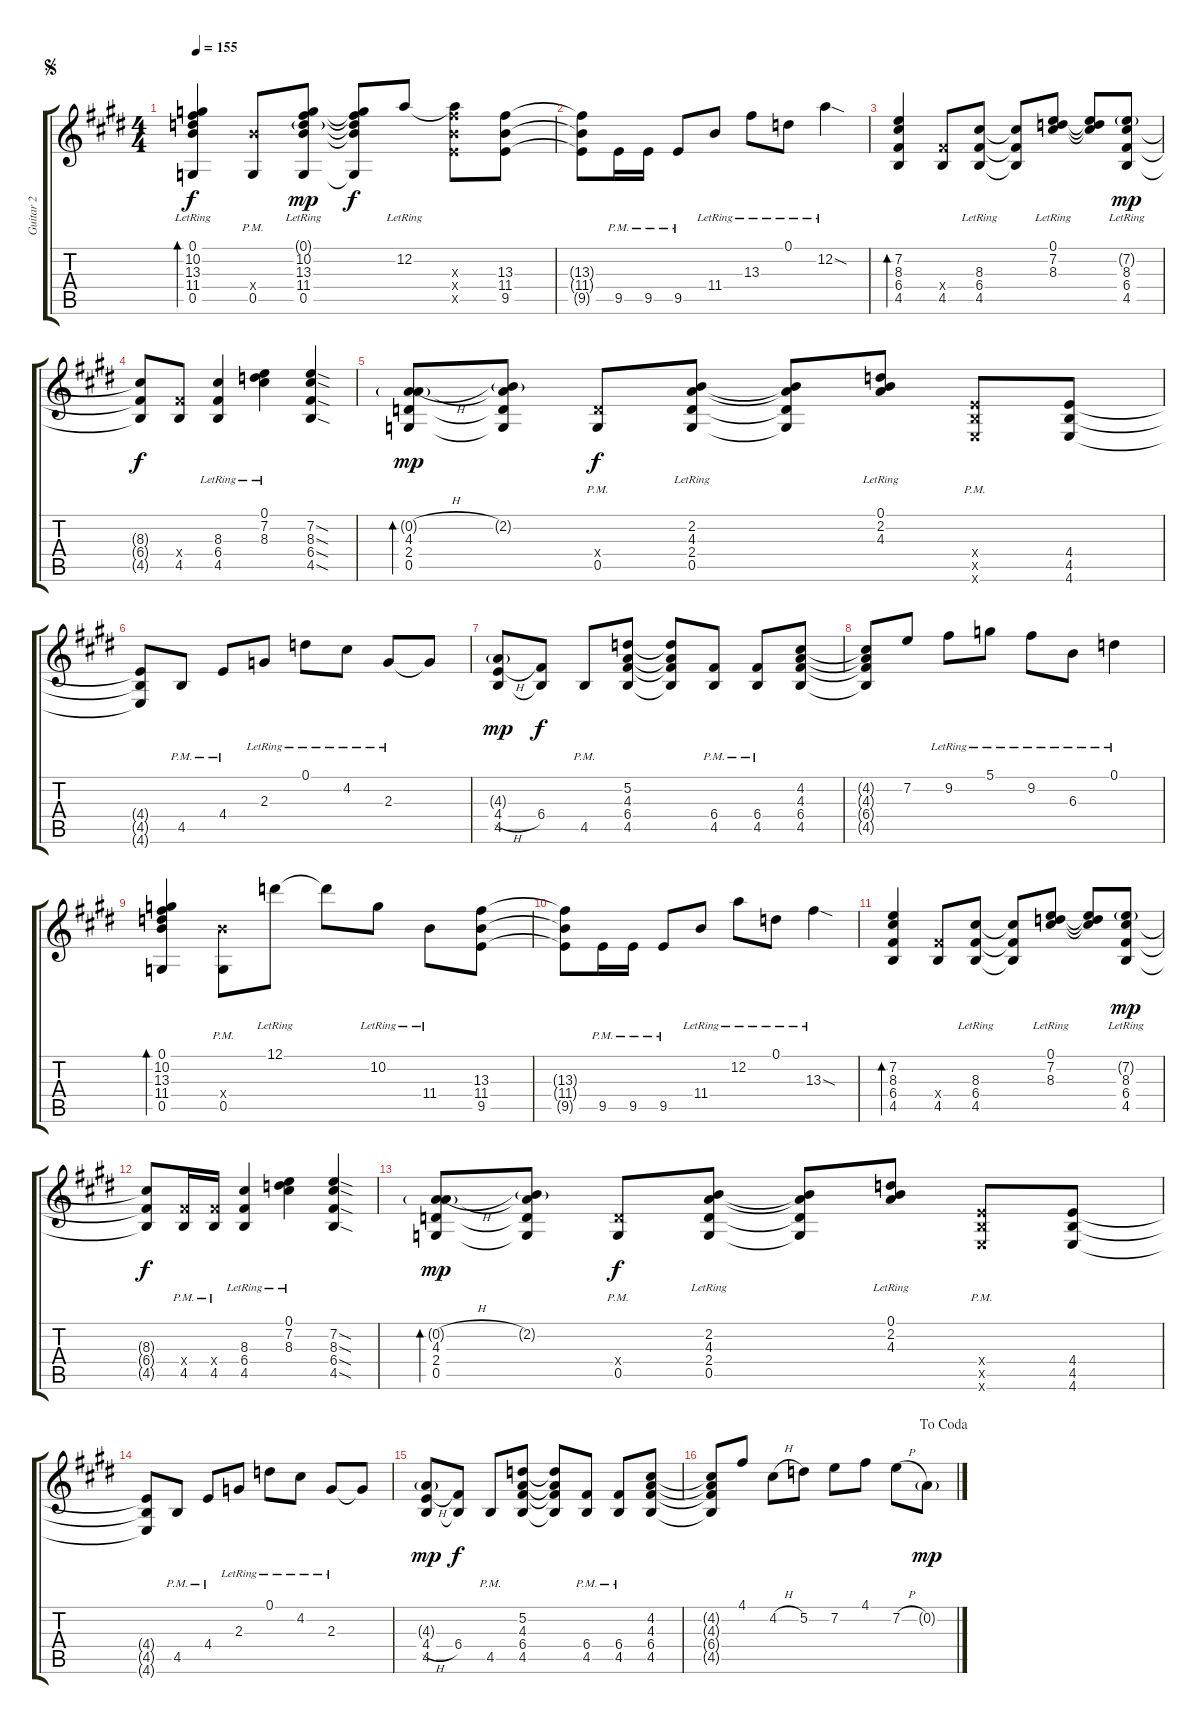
\track ("Guitar 2" "Guitar 2") {instrument distortionguitar}
\staff {score tabs}
\tuning (D4 A3 F3 C3 G2 C2) {hide}
\ts (4 4)
\jump segno
\tempo 155
\clef g2
\ks e
(0.1{lr} 10.2{lr} 13.3{lr} 11.4{lr} 0.5{lr}).4{bd 30 dy f} (11.4{pm x} 0.5{pm}).8 (0.1{g lr} 10.2{lr} 13.3{lr} 11.4{lr} 0.5{lr}).8{dy mp} (0.1{t} 10.2{t} 13.3{t} 11.4{t} 0.5{t}).8{dy f} 12.2{lr}.8 (12.2{t} 13.3{x} 11.4{x} 9.5{x}).8 (13.3 11.4 9.5).8 |
(13.3{t} 11.4{t} 9.5{t}).8 9.5{pm}.16 9.5{pm}.16 9.5{pm}.8 11.4{lr}.8 13.3{lr}.8 0.1{lr}.8 12.2{sod lr}.4 |
(7.2 8.3 6.4 4.5).4{bd 30} (6.4{x} 4.5).8 (8.3{lr} 6.4{lr} 4.5{lr}).8 (8.3{t} 6.4{t} 4.5{t}).8 (0.1{lr} 7.2{lr} 8.3{lr}).8 (0.1{t} 7.2{t} 8.3{t}).8 (7.2{g lr} 8.3{lr} 6.4{lr} 4.5{lr}).8{dy mp} |
(8.3{t} 6.4{t} 4.5{t}).8{dy f} (6.4{x} 4.5).8 (8.3{lr} 6.4{lr} 4.5{lr}).4 (0.1{lr} 7.2{lr} 8.3{lr}).4 (7.2{sod} 8.3{sod} 6.4{sod} 4.5{sod}).4 |
(0.2{h g} 4.3 2.4 0.5).8{bd 30 dy mp} (2.2{g} 4.3{t} 2.4{t} 0.5{t}).8 (2.4{pm x} 0.5{pm}).8{dy f} (2.2{lr} 4.3{lr} 2.4{lr} 0.5{lr}).8 (2.2{t} 4.3{t} 2.4{t} 0.5{t}).8 (0.1{lr} 2.2{lr} 4.3{lr}).8 (4.4{pm x} 4.5{pm x} 4.6{pm x}).8 (4.4 4.5 4.6).8 |
(4.4{t} 4.5{t} 4.6{t}).8 4.5{pm}.8 4.4{pm}.8 2.3{lr}.8 0.1{lr}.8 4.2{lr}.8 2.3{lr}.8 2.3{t}.8 |
(4.3{g} 4.4{h} 4.5).8{dy mp} (6.4 4.5{t}).8{dy f} 4.5{pm}.8 (5.2 4.3 6.4 4.5).8 (5.2{t} 4.3{t} 6.4{t} 4.5{t}).8 (6.4{pm} 4.5{pm}).8 (6.4{pm} 4.5{pm}).8 (4.2 4.3 6.4 4.5).8 |
(4.2{t} 4.3{t} 6.4{t} 4.5{t}).8 7.2.8 9.2{lr}.8 5.1{lr}.8 9.2{lr}.8 6.3{lr}.8 0.1{lr}.4 |
(0.1 10.2 13.3 11.4 0.5).4{bd 30} (11.4{pm x} 0.5{pm}).8 12.1{lr}.8 12.1{t}.8 10.2{lr}.8 11.4{lr}.8 (13.3 11.4 9.5).8 |
(13.3{t} 11.4{t} 9.5{t}).8 9.5{pm}.16 9.5{pm}.16 9.5{pm}.8 11.4{lr}.8 12.2{lr}.8 0.1{lr}.8 13.3{sod lr}.4 |
(7.2 8.3 6.4 4.5).4{bd 30} (6.4{x} 4.5).8 (8.3{lr} 6.4{lr} 4.5{lr}).8 (8.3{t} 6.4{t} 4.5{t}).8 (0.1{lr} 7.2{lr} 8.3{lr}).8 (0.1{t} 7.2{t} 8.3{t}).8 (7.2{g lr} 8.3{lr} 6.4{lr} 4.5{lr}).8{dy mp} |
(8.3{t} 6.4{t} 4.5{t}).8{dy f} (6.4{pm x} 4.5{pm}).16 (6.4{pm x} 4.5{pm}).16 (8.3{lr} 6.4{lr} 4.5{lr}).4 (0.1{lr} 7.2{lr} 8.3{lr}).4 (7.2{sod} 8.3{sod} 6.4{sod} 4.5{sod}).4 |
(0.2{h g} 4.3 2.4 0.5).8{bd 30 dy mp} (2.2{g} 4.3{t} 2.4{t} 0.5{t}).8 (2.4{pm x} 0.5{pm}).8{dy f} (2.2{lr} 4.3{lr} 2.4{lr} 0.5{lr}).8 (2.2{t} 4.3{t} 2.4{t} 0.5{t}).8 (0.1{lr} 2.2{lr} 4.3{lr}).8 (4.4{pm x} 4.5{pm x} 4.6{pm x}).8 (4.4 4.5 4.6).8 |
(4.4{t} 4.5{t} 4.6{t}).8 4.5{pm}.8 4.4{pm}.8 2.3{lr}.8 0.1{lr}.8 4.2{lr}.8 2.3{lr}.8 2.3{t}.8 |
(4.3{g} 4.4{h} 4.5).8{dy mp} (6.4 4.5{t}).8{dy f} 4.5{pm}.8 (5.2 4.3 6.4 4.5).8 (5.2{t} 4.3{t} 6.4{t} 4.5{t}).8 (6.4{pm} 4.5{pm}).8 (6.4{pm} 4.5{pm}).8 (4.2 4.3 6.4 4.5).8 |
\jump dacoda
(4.2{t} 4.3{t} 6.4{t} 4.5{t}).8 4.1.8 4.2{h}.8 5.2.8 7.2.8 4.1.8 7.2{h}.8 0.2{g}.8{dy mp}
